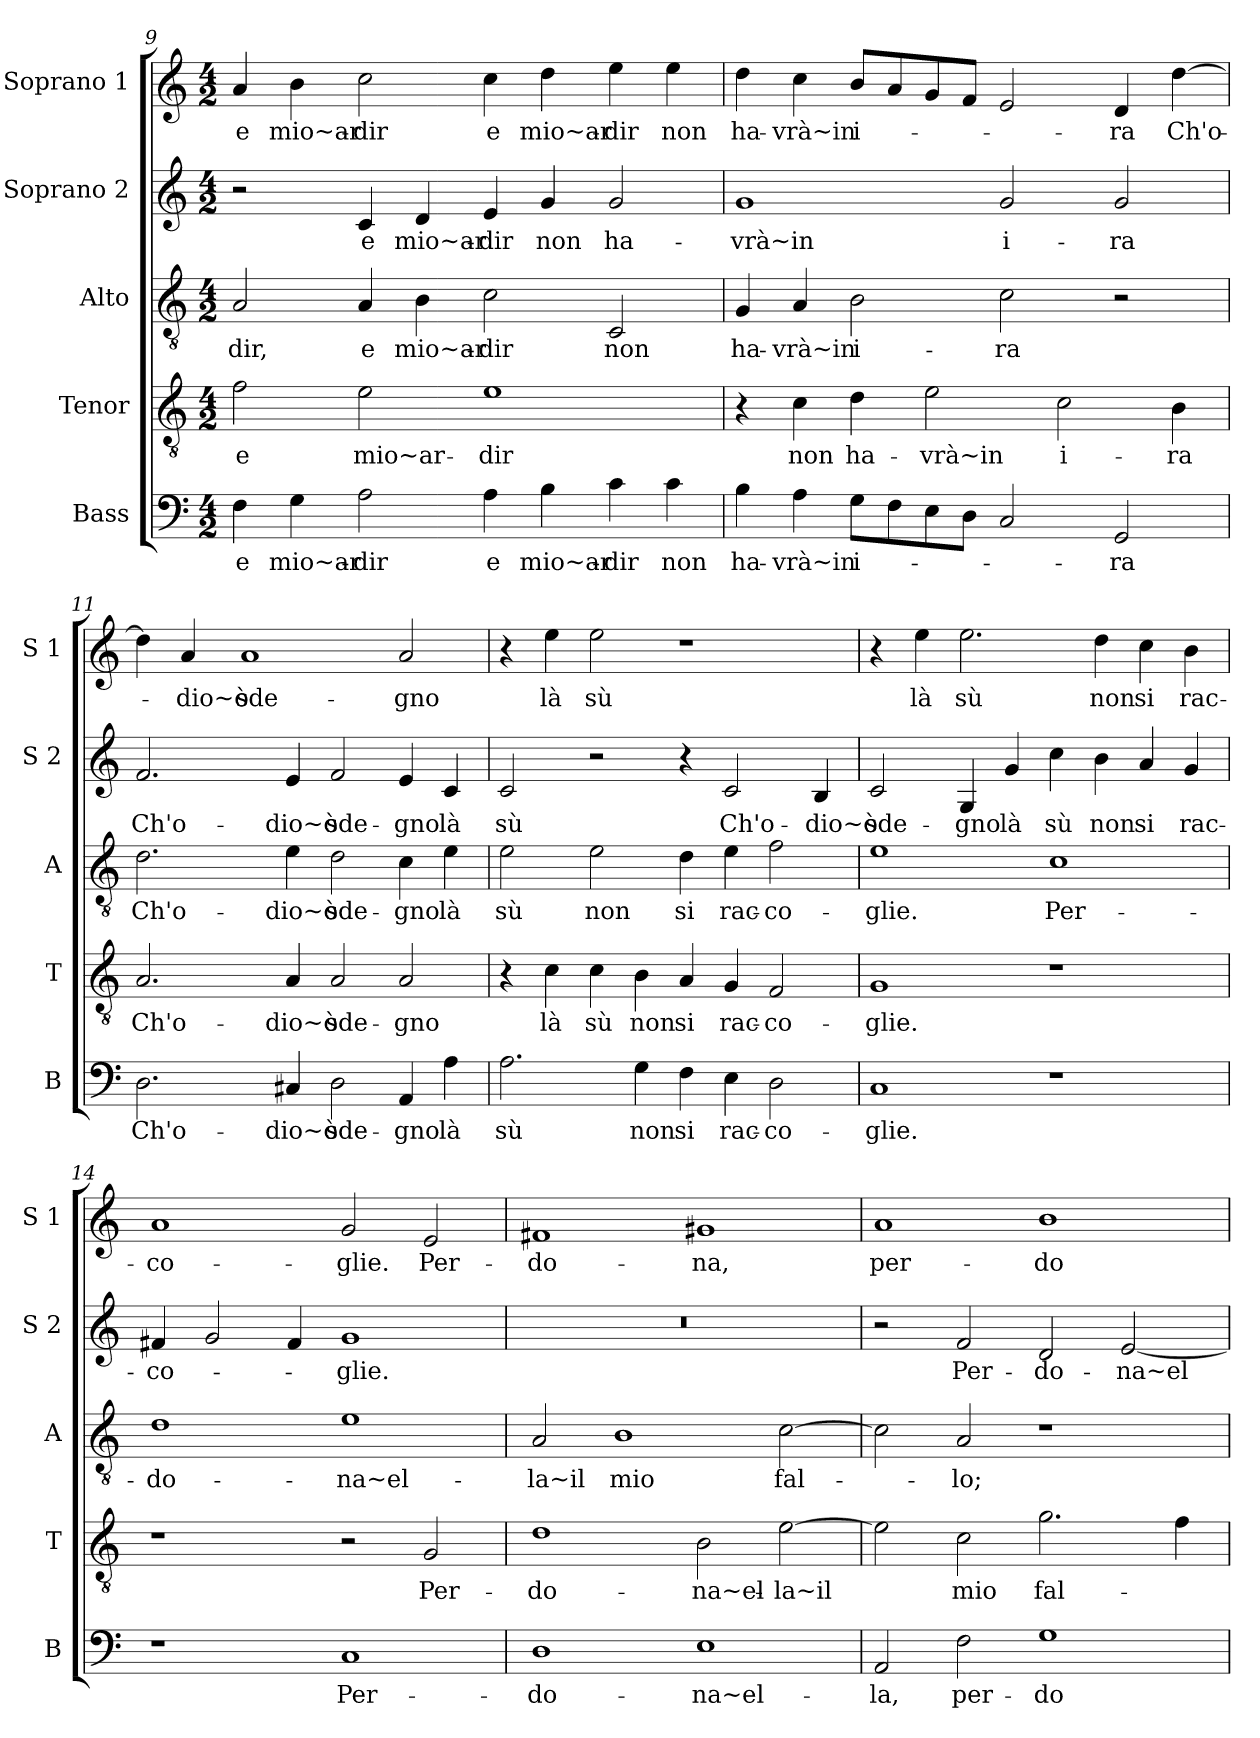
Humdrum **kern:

**kern	**text	**kern	**text	**kern	**text	**kern	**text	**kern	**text
*part5	*part5	*part4	*part4	*part3	*part3	*part2	*part2	*part1	*part1
*staff5	*staff5	*staff4	*staff4	*staff3	*staff3	*staff2	*staff2	*staff1	*staff1
*I"Bass	*	*I"Tenor	*	*I"Alto	*	*I"Soprano 2	*	*I"Soprano 1	*
*I'B	*	*I'T	*	*I'A	*	*I'S 2	*	*I'S 1	*
!!LO:PB:g=z
*clefF4	*	*clefGv2	*	*clefGv2	*	*clefG2	*	*clefG2	*
*k[]	*	*k[]	*	*k[]	*	*k[]	*	*k[]	*
*C:	*	*C:	*	*C:	*	*C:	*	*C:	*
*M4/2	*	*M4/2	*	*M4/2	*	*M4/2	*	*M4/2	*
=9	=9	=9	=9	=9	=9	=9	=9	=9	=9
4F\	e	2f\	e	2A/	-dir,	2r	.	4a/	e
4G\	mio~ar-	.	.	.	.	.	.	4b\	mio~ar-
2A\	-dir	2e\	mio~ar-	4A/	e	4c/	e	2cc\	-dir
.	.	.	.	4B\	mio~ar-	4d/	mio~ar-	.	.
4A\	e	1e	-dir	2c\	-dir	4e/	-dir	4cc\	e
4B\	mio~ar-	.	.	.	.	4g/	non	4dd\	mio~ar-
4c\	-dir	.	.	2C/	non	2g/	ha-	4ee\	-dir
4c\	non	.	.	.	.	.	.	4ee\	non
=10	=10	=10	=10	=10	=10	=10	=10	=10	=10
4B\	ha-	4r	.	4G/	ha-	1g	-vrà~in	4dd\	ha-
4A\	-vrà~in	4c\	non	4A/	-vrà~in	.	.	4cc\	-vrà~in
8G\L	i-	4d\	ha-	2B\	i-	.	.	8b/L	i-
8F\	.	.	.	.	.	.	.	8a/	.
8E\	.	2e\	-vrà~in	.	.	.	.	8g/	.
8D\J	.	.	.	.	.	.	.	8f/J	.
2C/	.	.	.	2c\	-ra	2g/	i-	2e/	.
.	.	2c\	i-	.	.	.	.	.	.
2GG/	-ra	.	.	2r	.	2g/	-ra	4d/	-ra
.	.	4B\	-ra	.	.	.	.	[4dd\	Ch'o-
=11	=11	=11	=11	=11	=11	=11	=11	=11	=11
2.D\	Ch'o-	2.A/	Ch'o-	2.d\	Ch'o-	2.f/	Ch'o-	4dd\]	.
.	.	.	.	.	.	.	.	4a/	-dio~ò
.	.	.	.	.	.	.	.	1a	sde-
4C#X/	-dio~ò	4A/	-dio~ò	4e\	-dio~ò	4e/	-dio~ò	.	.
2D\	sde-	2A/	sde-	2d\	sde-	2f/	sde-	.	.
4AA/	-gno	2A/	-gno	4c\	-gno	4e/	-gno	2a/	-gno
4A\	là	.	.	4e\	là	4c/	là	.	.
!!LO:LB:g=z
=12	=12	=12	=12	=12	=12	=12	=12	=12	=12
2.A\	sù	4r	.	2e\	sù	2c/	sù	4r	.
.	.	4c\	là	.	.	.	.	4ee\	là
.	.	4c\	sù	2e\	non	2r	.	2ee\	sù
4G\	non	4B\	non	.	.	.	.	.	.
4F\	si	4A/	si	4d\	si	4r	.	1r	.
4E\	rac-	4G/	rac-	4e\	rac-	2c/	Ch'o-	.	.
2D\	-co-	2F/	-co-	2f\	-co-	.	.	.	.
.	.	.	.	.	.	4B/	-dio~ò	.	.
=13	=13	=13	=13	=13	=13	=13	=13	=13	=13
1C	-glie.	1G	-glie.	1e	-glie.	2c/	sde-	4r	.
.	.	.	.	.	.	.	.	4ee\	là
.	.	.	.	.	.	4G/	-gno	2.ee\	sù
.	.	.	.	.	.	4g/	là	.	.
1r	.	1r	.	1c	Per-	4cc\	sù	.	.
.	.	.	.	.	.	4b\	non	4dd\	non
.	.	.	.	.	.	4a/	si	4cc\	si
.	.	.	.	.	.	4g/	rac-	4b\	rac-
=14	=14	=14	=14	=14	=14	=14	=14	=14	=14
1r	.	1r	.	1d	-do-	4f#X/	-co-	1a	-co-
.	.	.	.	.	.	2g/	.	.	.
.	.	.	.	.	.	4f#/	.	.	.
1C	Per-	2r	.	1e	-na~el-	1g	-glie.	2g/	-glie.
.	.	2G/	Per-	.	.	.	.	2e/	Per-
=15	=15	=15	=15	=15	=15	=15	=15	=15	=15
1D	-do-	1d	-do-	2A/	-la~il	0r	.	1f#X	-do-
.	.	.	.	1B	mio	.	.	.	.
1E	-na~el-	2B\	-na~el-	.	.	.	.	1g#X	-na,
.	.	[2e\	-la~il	[2c\	fal-	.	.	.	.
!!LO:PB:g=z
=16	=16	=16	=16	=16	=16	=16	=16	=16	=16
2AA/	-la,	2e\]	.	2c\]	.	2r	.	1a	per-
2F\	per-	2c\	mio	2A/	-lo;	2f/	Per-	.	.
1G	-do-	2.g\	fal-	1r	.	2d/	-do-	1b	-do-
.	.	.	.	.	.	[2e/	-na~el-	.	.
.	.	4f\	.	.	.	.	.	.	.
=	=	=	=	=	=	=	=	=	=
*-	*-	*-	*-	*-	*-	*-	*-	*-	*-
